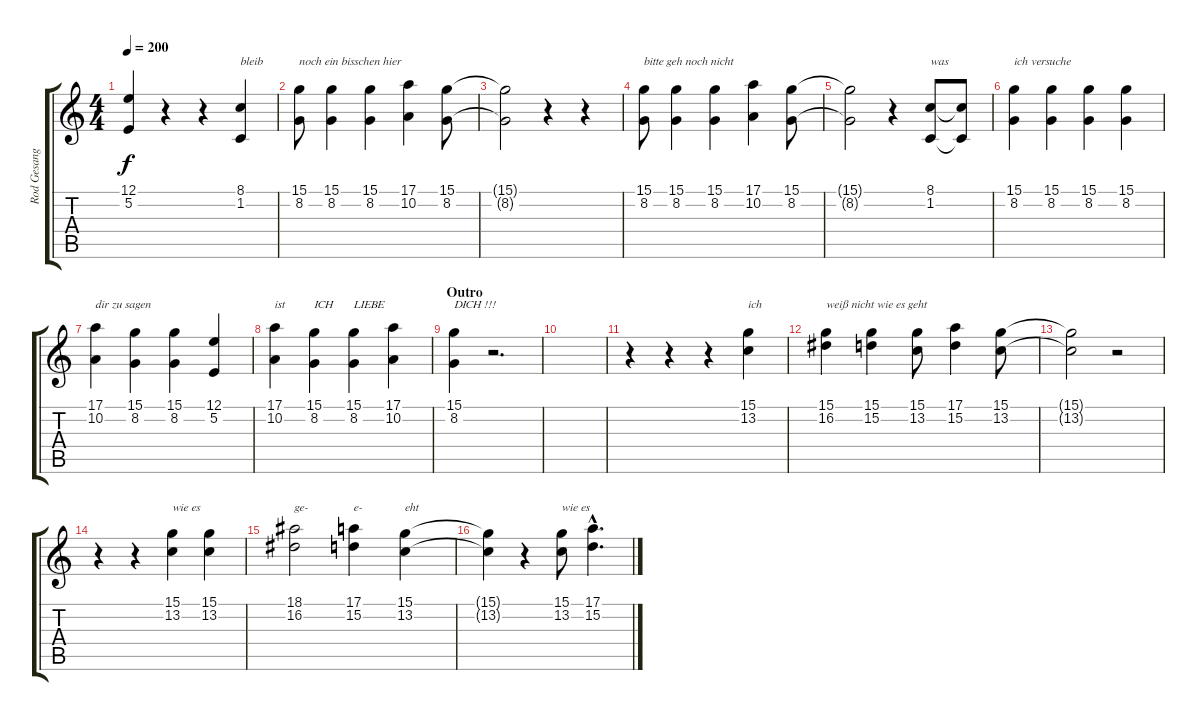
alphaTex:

\track ("Rod Gesang" "Rod Gesang") {instrument lead8bassandlead}
\staff {score tabs}
\tuning (E4 B3 G3 D3 A2 E2) {hide}
\ts (4 4)
\tempo 200
\clef g2
\ks c
(12.1{t} 5.2{t}).4{dy f} r.4 r.4 (8.1 1.2).4{txt "bleib"} |
(15.1 8.2).8{txt "noch ein bisschen hier"} (15.1 8.2).4 (15.1 8.2).4 (17.1 10.2).4 (15.1 8.2).8 |
(15.1{t} 8.2{t}).2 r.4 r.4 |
(15.1 8.2).8{txt "bitte geh noch nicht"} (15.1 8.2).4 (15.1 8.2).4 (17.1 10.2).4 (15.1 8.2).8 |
(15.1{t} 8.2{t}).2 r.4 (8.1 1.2).8{txt "was"} (8.1{t} 1.2{t}).8 |
(15.1 8.2).4{txt "ich versuche"} (15.1 8.2).4 (15.1 8.2).4 (15.1 8.2).4 |
(17.1 10.2).4{txt "dir zu sagen "} (15.1 8.2).4 (15.1 8.2).4 (12.1 5.2).4 |
(17.1 10.2).4{txt "ist"} (15.1 8.2).4{txt "ICH"} (15.1 8.2).4{txt "LIEBE"} (17.1 10.2).4 |
\section ("" "Outro")
(15.1 8.2).4{txt "DICH !!!"} r.2{d} |
|
r.4 r.4 r.4 (15.1 13.2).4{txt "ich"} |
(15.1 16.2).4{txt "weiß nicht wie es geht"} (15.1 15.2).4 (15.1 13.2).8 (17.1 15.2).4 (15.1 13.2).8 |
(15.1{t} 13.2{t}).2 r.2 |
r.4 r.4 (15.1 13.2).4{txt "wie es"} (15.1 13.2).4 |
(18.1 16.2).2{txt "ge-"} (17.1 15.2).4{txt "e-"} (15.1 13.2).4{txt "eht"} |
(15.1{t} 13.2{t}).4 r.4 (15.1 13.2).8{txt "wie es"} (17.1{hac} 15.2{hac}).4{d}
